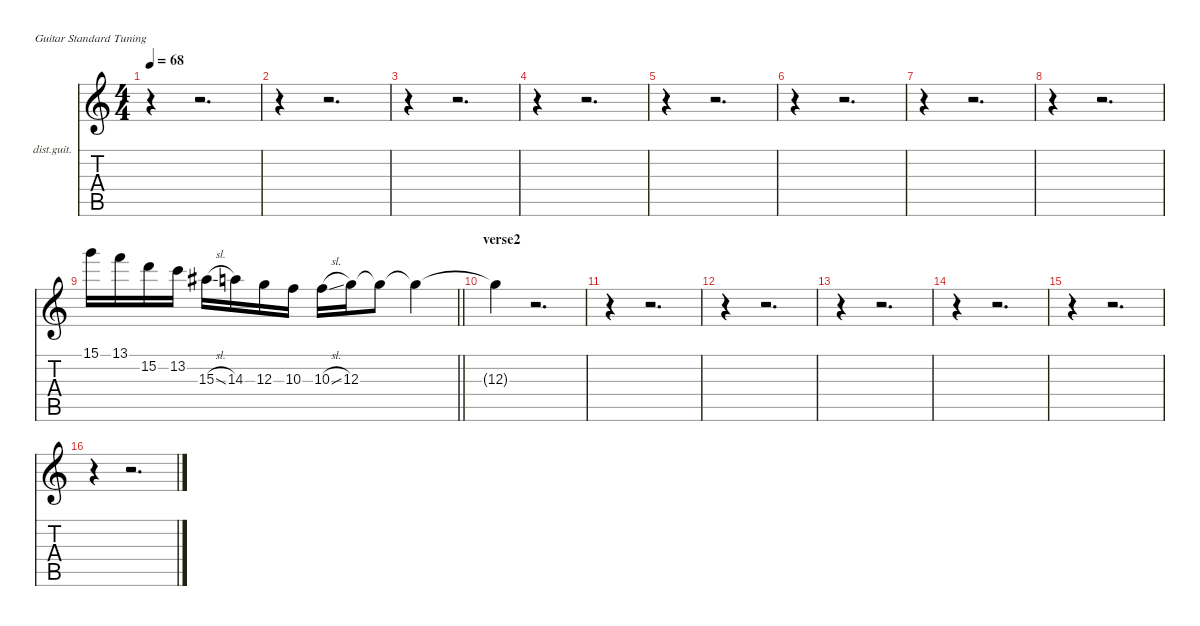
\defaultSystemsLayout 4
\hideDynamics
\bracketExtendMode nobrackets
\firstSystemTrackNameOrientation horizontal
\otherSystemsTrackNameOrientation horizontal
\track ("solo ¼ªËû2" "dist.guit.") {instrument distortionguitar}
\staff {score tabs}
\tuning (E4 B3 G3 D3 A2 E2)
\ts (4 4)
\tempo 68
\clef g2
\ks c
r.4{dy f} r.2{d} |
r.4 r.2{d} |
r.4 r.2{d} |
r.4 r.2{d} |
r.4 r.2{d} |
r.4 r.2{d} |
r.4 r.2{d} |
r.4 r.2{d} |
\barLineRight lightlight
15.1.16 13.1.16 15.2.16 13.2.16 15.3{sl acc #}.16 14.3.16 12.3.16 10.3.16 10.3{sl}.16 12.3.16 12.3{t}.8 12.3{t}.4 |
\section ("" "verse2")
12.3{t}.4 r.2{d} |
r.4 r.2{d} |
r.4 r.2{d} |
r.4 r.2{d} |
r.4 r.2{d} |
r.4 r.2{d} |
r.4 r.2{d}
